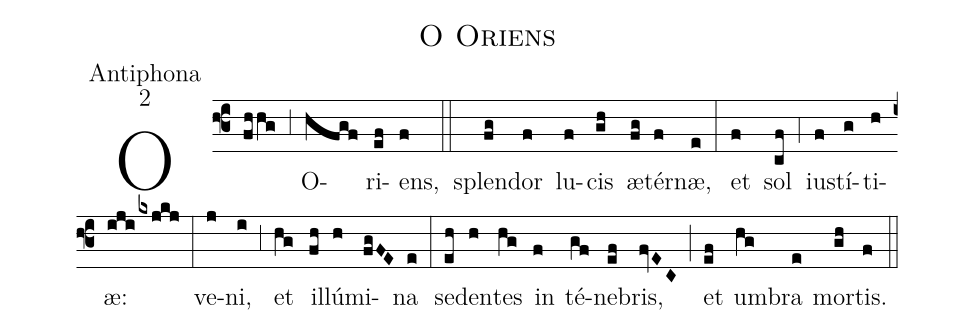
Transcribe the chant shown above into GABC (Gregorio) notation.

name:O Oriens;
office-part:Antiphona;
mode:2;
%%
(f3)O(fhhg) (,3) O(hfgf)ri(ef)ens,(f) (::)
splen(fg)dor(f) lu(f)cis(gh) æ(fg)tér(f)næ,(e) (:)
et(f) sol(cf) (,4) iu(f)stí(g)ti(h)æ:(iji/kxjkj) (:)
ve(j)ni,(i) (,3) et(hg) il(fh)lú(h)mi(fgFE)na(e) (:)
se(eh)den(h)tes(hg) in(f) té(gf)ne(ef)bris,(fvEC) (;) et(ef) um(hg)bra(e) mor(gh)tis.(f) (::)
